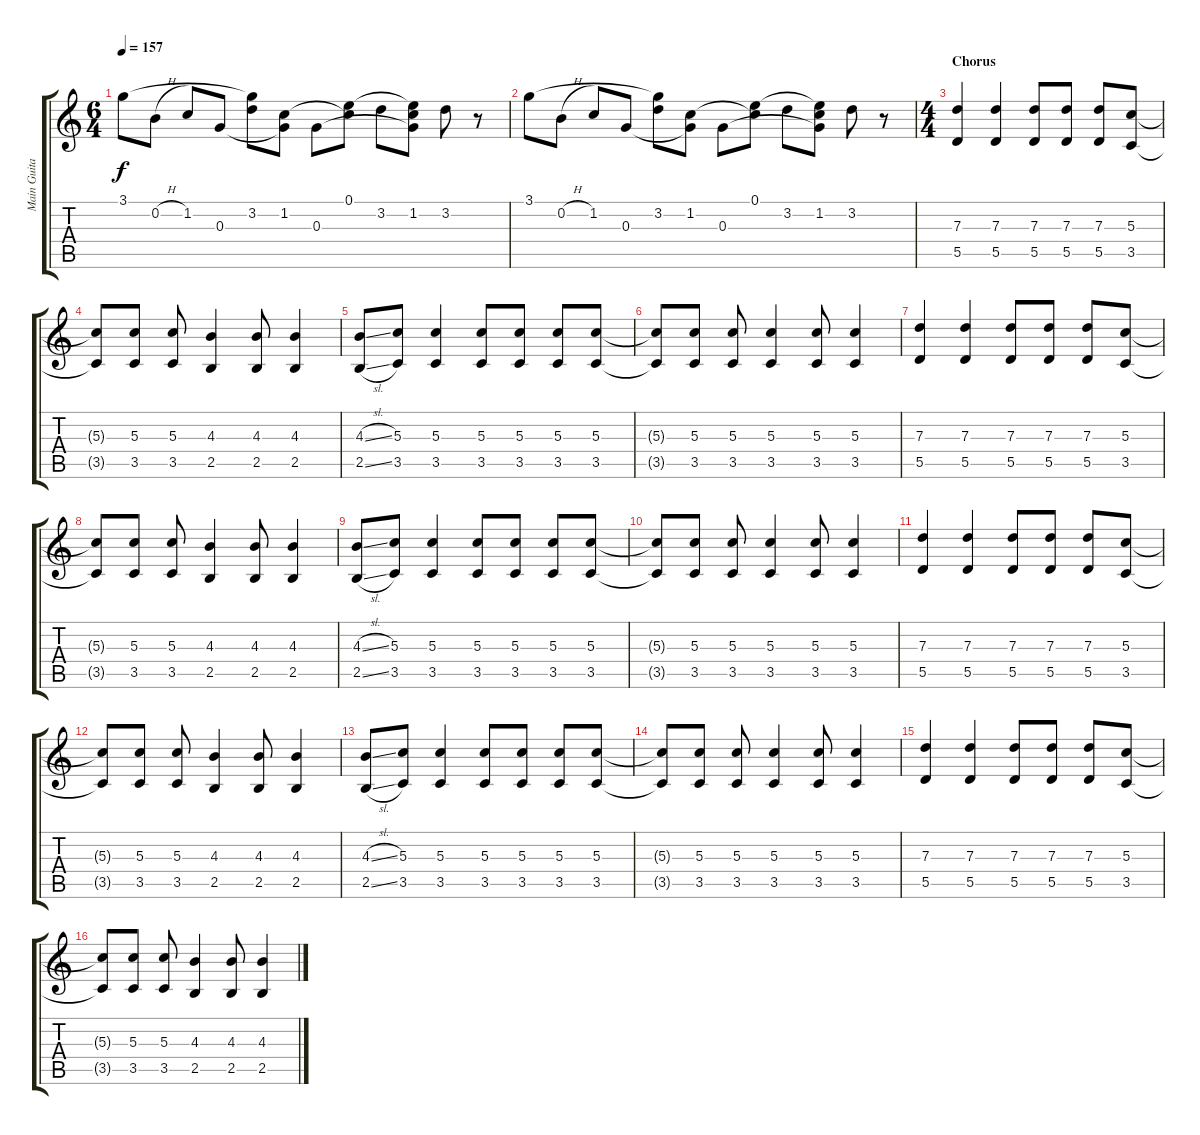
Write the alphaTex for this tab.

\track ("Main Guitar" "Main Guita") {instrument acousticguitarsteel}
\staff {score tabs}
\tuning (E4 B3 G3 D3 A2 D2) {hide}
\ts (6 4)
\tempo 157
\clef g2
\ks c
3.1.8{dy f} 0.2{h}.8 1.2.8 0.3.8 (3.1{t} 3.2).8 (1.2 0.3{t}).8 0.3.8 (0.1 1.2{t}).8 3.2.8 (0.1{t} 1.2 0.3{t}).8 3.2.8 r.8 |
3.1.8 0.2{h}.8 1.2.8 0.3.8 (3.1{t} 3.2).8 (1.2 0.3{t}).8 0.3.8 (0.1 1.2{t}).8 3.2.8 (0.1{t} 1.2 0.3{t}).8 3.2.8 r.8 |
\ts (4 4)
\section ("" "Chorus")
(7.3 5.5).4{instrument distortionguitar} (7.3 5.5).4 (7.3 5.5).8 (7.3 5.5).8 (7.3 5.5).8 (5.3 3.5).8 |
(5.3{t} 3.5{t}).8 (5.3 3.5).8 (5.3 3.5).8 (4.3 2.5).4 (4.3 2.5).8 (4.3 2.5).4 |
(4.3{sl} 2.5{sl}).8 (5.3 3.5).8 (5.3 3.5).4 (5.3 3.5).8 (5.3 3.5).8 (5.3 3.5).8 (5.3 3.5).8 |
(5.3{t} 3.5{t}).8 (5.3 3.5).8 (5.3 3.5).8 (5.3 3.5).4 (5.3 3.5).8 (5.3 3.5).4 |
(7.3 5.5).4 (7.3 5.5).4 (7.3 5.5).8 (7.3 5.5).8 (7.3 5.5).8 (5.3 3.5).8 |
(5.3{t} 3.5{t}).8 (5.3 3.5).8 (5.3 3.5).8 (4.3 2.5).4 (4.3 2.5).8 (4.3 2.5).4 |
(4.3{sl} 2.5{sl}).8 (5.3 3.5).8 (5.3 3.5).4 (5.3 3.5).8 (5.3 3.5).8 (5.3 3.5).8 (5.3 3.5).8 |
(5.3{t} 3.5{t}).8 (5.3 3.5).8 (5.3 3.5).8 (5.3 3.5).4 (5.3 3.5).8 (5.3 3.5).4 |
(7.3 5.5).4 (7.3 5.5).4 (7.3 5.5).8 (7.3 5.5).8 (7.3 5.5).8 (5.3 3.5).8 |
(5.3{t} 3.5{t}).8 (5.3 3.5).8 (5.3 3.5).8 (4.3 2.5).4 (4.3 2.5).8 (4.3 2.5).4 |
(4.3{sl} 2.5{sl}).8 (5.3 3.5).8 (5.3 3.5).4 (5.3 3.5).8 (5.3 3.5).8 (5.3 3.5).8 (5.3 3.5).8 |
(5.3{t} 3.5{t}).8 (5.3 3.5).8 (5.3 3.5).8 (5.3 3.5).4 (5.3 3.5).8 (5.3 3.5).4 |
(7.3 5.5).4 (7.3 5.5).4 (7.3 5.5).8 (7.3 5.5).8 (7.3 5.5).8 (5.3 3.5).8 |
(5.3{t} 3.5{t}).8 (5.3 3.5).8 (5.3 3.5).8 (4.3 2.5).4 (4.3 2.5).8 (4.3 2.5).4
